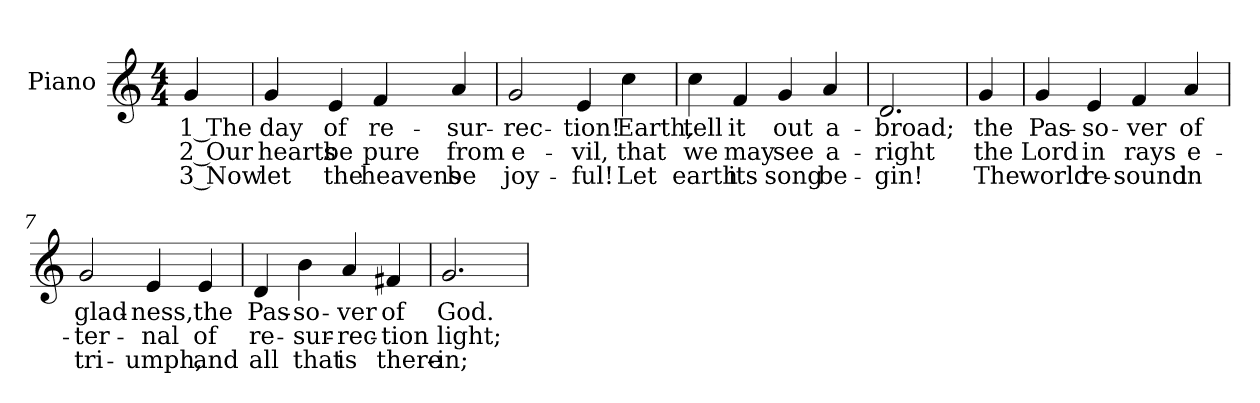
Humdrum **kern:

**kern	**text	**text	**text
*part1	*part1	*part1	*part1
*staff1	*staff1	*staff1	*staff1
*I"Piano	*	*	*
*I'Pno.	*	*	*
!!LO:PB:g=z
*clefG2	*	*	*
*k[]	*	*	*
*C:	*	*	*
*M4/4	*	*	*
=	=	=	=
!	!LO:LY:b:color=#000000	!LO:LY:b:color=#000000	!LO:LY:b:color=#000000
4gi/	1 The	2 Our	3 Now
=1	=1	=1	=1
!	!LO:LY:b:color=#000000	!LO:LY:b:color=#000000	!LO:LY:b:color=#000000
4gi/	day	hearts	let
!	!LO:LY:b:color=#000000	!LO:LY:b:color=#000000	!LO:LY:b:color=#000000
4ei/	of	be	the
!	!LO:LY:b:color=#000000	!LO:LY:b:color=#000000	!LO:LY:b:color=#000000
4fi/	re-	pure	heavens
!	!LO:LY:b:color=#000000	!LO:LY:b:color=#000000	!LO:LY:b:color=#000000
4ai/	-sur-	from	be
=2	=2	=2	=2
!	!LO:LY:b:color=#000000	!LO:LY:b:color=#000000	!LO:LY:b:color=#000000
2gi/	-rec-	e-	joy-
!	!LO:LY:b:color=#000000	!LO:LY:b:color=#000000	!LO:LY:b:color=#000000
4ei/	-tion!	-vil,	-ful!
!	!LO:LY:b:color=#000000	!LO:LY:b:color=#000000	!LO:LY:b:color=#000000
4cci\	Earth,	that	Let
=3	=3	=3	=3
!	!LO:LY:b:color=#000000	!LO:LY:b:color=#000000	!LO:LY:b:color=#000000
4cci\	tell	we	earth
!	!LO:LY:b:color=#000000	!LO:LY:b:color=#000000	!LO:LY:b:color=#000000
4fi/	it	may	its
!	!LO:LY:b:color=#000000	!LO:LY:b:color=#000000	!LO:LY:b:color=#000000
4gi/	out	see	song
!	!LO:LY:b:color=#000000	!LO:LY:b:color=#000000	!LO:LY:b:color=#000000
4ai/	a-	a-	be-
=4	=4	=4	=4
!	!LO:LY:b:color=#000000	!LO:LY:b:color=#000000	!LO:LY:b:color=#000000
2.di/	-broad;	-right	-gin!
!!LO:LB:g=z
=5	=5	=5	=5
!	!LO:LY:b:color=#000000	!LO:LY:b:color=#000000	!LO:LY:b:color=#000000
4gi/	the	the	The
=6	=6	=6	=6
!	!LO:LY:b:color=#000000	!LO:LY:b:color=#000000	!LO:LY:b:color=#000000
4gi/	Pas-	Lord	world
!	!LO:LY:b:color=#000000	!LO:LY:b:color=#000000	!LO:LY:b:color=#000000
4ei/	-so-	in	re-
!	!LO:LY:b:color=#000000	!LO:LY:b:color=#000000	!LO:LY:b:color=#000000
4fi/	-ver	rays	-sound
!	!LO:LY:b:color=#000000	!LO:LY:b:color=#000000	!LO:LY:b:color=#000000
4ai/	of	e-	in
=7	=7	=7	=7
!	!LO:LY:b:color=#000000	!LO:LY:b:color=#000000	!LO:LY:b:color=#000000
2gi/	glad-	-ter-	tri-
!	!LO:LY:b:color=#000000	!LO:LY:b:color=#000000	!LO:LY:b:color=#000000
4ei/	-ness,	-nal	-umph,
!	!LO:LY:b:color=#000000	!LO:LY:b:color=#000000	!LO:LY:b:color=#000000
4ei/	the	of	and
=8	=8	=8	=8
!	!LO:LY:b:color=#000000	!LO:LY:b:color=#000000	!LO:LY:b:color=#000000
4di/	Pas-	re-	all
!	!LO:LY:b:color=#000000	!LO:LY:b:color=#000000	!LO:LY:b:color=#000000
4bi\	-so-	-sur-	that
!	!LO:LY:b:color=#000000	!LO:LY:b:color=#000000	!LO:LY:b:color=#000000
4ai/	-ver	-rec-	is
!	!LO:LY:b:color=#000000	!LO:LY:b:color=#000000	!LO:LY:b:color=#000000
4f#Xi/	of	-tion	there-
=9	=9	=9	=9
!	!LO:LY:b:color=#000000	!LO:LY:b:color=#000000	!LO:LY:b:color=#000000
2.gi/	God.	light;	-in;
=	=	=	=
*-	*-	*-	*-
